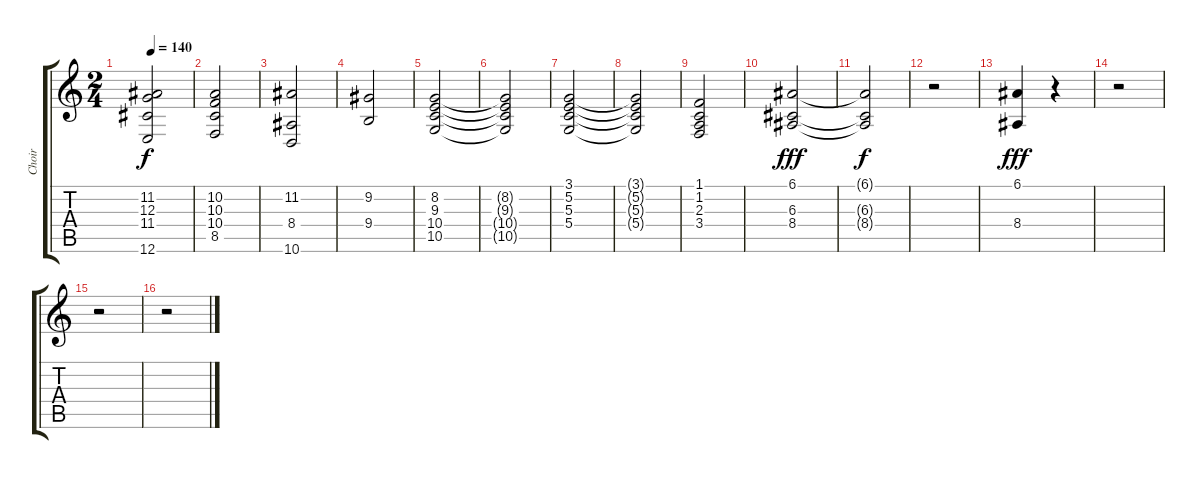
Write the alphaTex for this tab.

\track ("Choir" "Choir") {instrument choiraahs}
\staff {score tabs}
\tuning (E4 B3 G3 D3 A2 E2) {hide}
\ts (2 4)
\tempo 140
\clef g2
\ks c
(11.2 12.3 11.4 12.6).2{dy f} |
(10.2 10.3 10.4 8.5).2 |
(11.2 8.4 10.6).2 |
(9.2 9.4).2 |
(8.2 9.3 10.4 10.5).2 |
(8.2{t} 9.3{t} 10.4{t} 10.5{t}).2 |
(3.1 5.2 5.3 5.4).2 |
(3.1{t} 5.2{t} 5.3{t} 5.4{t}).2 |
(1.1 1.2 2.3 3.4).2 |
(6.1 6.3 8.4).2{dy fff} |
(6.1{t} 6.3{t} 8.4{t}).2{dy f} |
r.2 |
(6.1 8.4).4{dy fff} r.4 |
r.2 |
r.2 |
r.2
